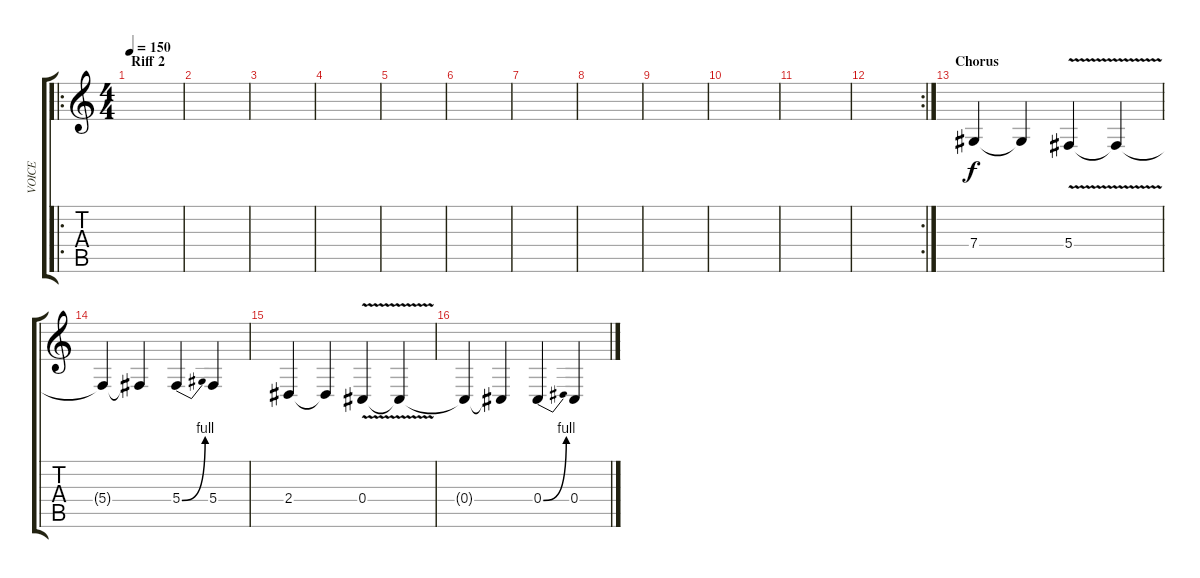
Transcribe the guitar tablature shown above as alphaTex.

\track ("VOICE" "VOICE") {instrument lead2sawtooth}
\staff {score tabs}
\tuning (Eb4 Bb3 Gb3 Db3 Ab2 Db2) {hide}
\ro
\ts (4 4)
\section ("" "Riff 2")
\tempo 150
\clef g2
\ks c
|
|
|
|
|
|
|
|
|
|
|
\rc 2
|
\section ("" "Chorus")
7.4.4 7.4{t}.4 5.4{v}.4 5.4{t}.4 |
5.4{t}.4 5.4{t}.4 5.4{be (bend 0 0 60 4)}.4 5.4.4 |
2.4.4 2.4{t}.4 0.4{v}.4 0.4{t}.4 |
0.4{t}.4 0.4{t}.4 0.4{be (bend 0 0 60 4)}.4 0.4.4
